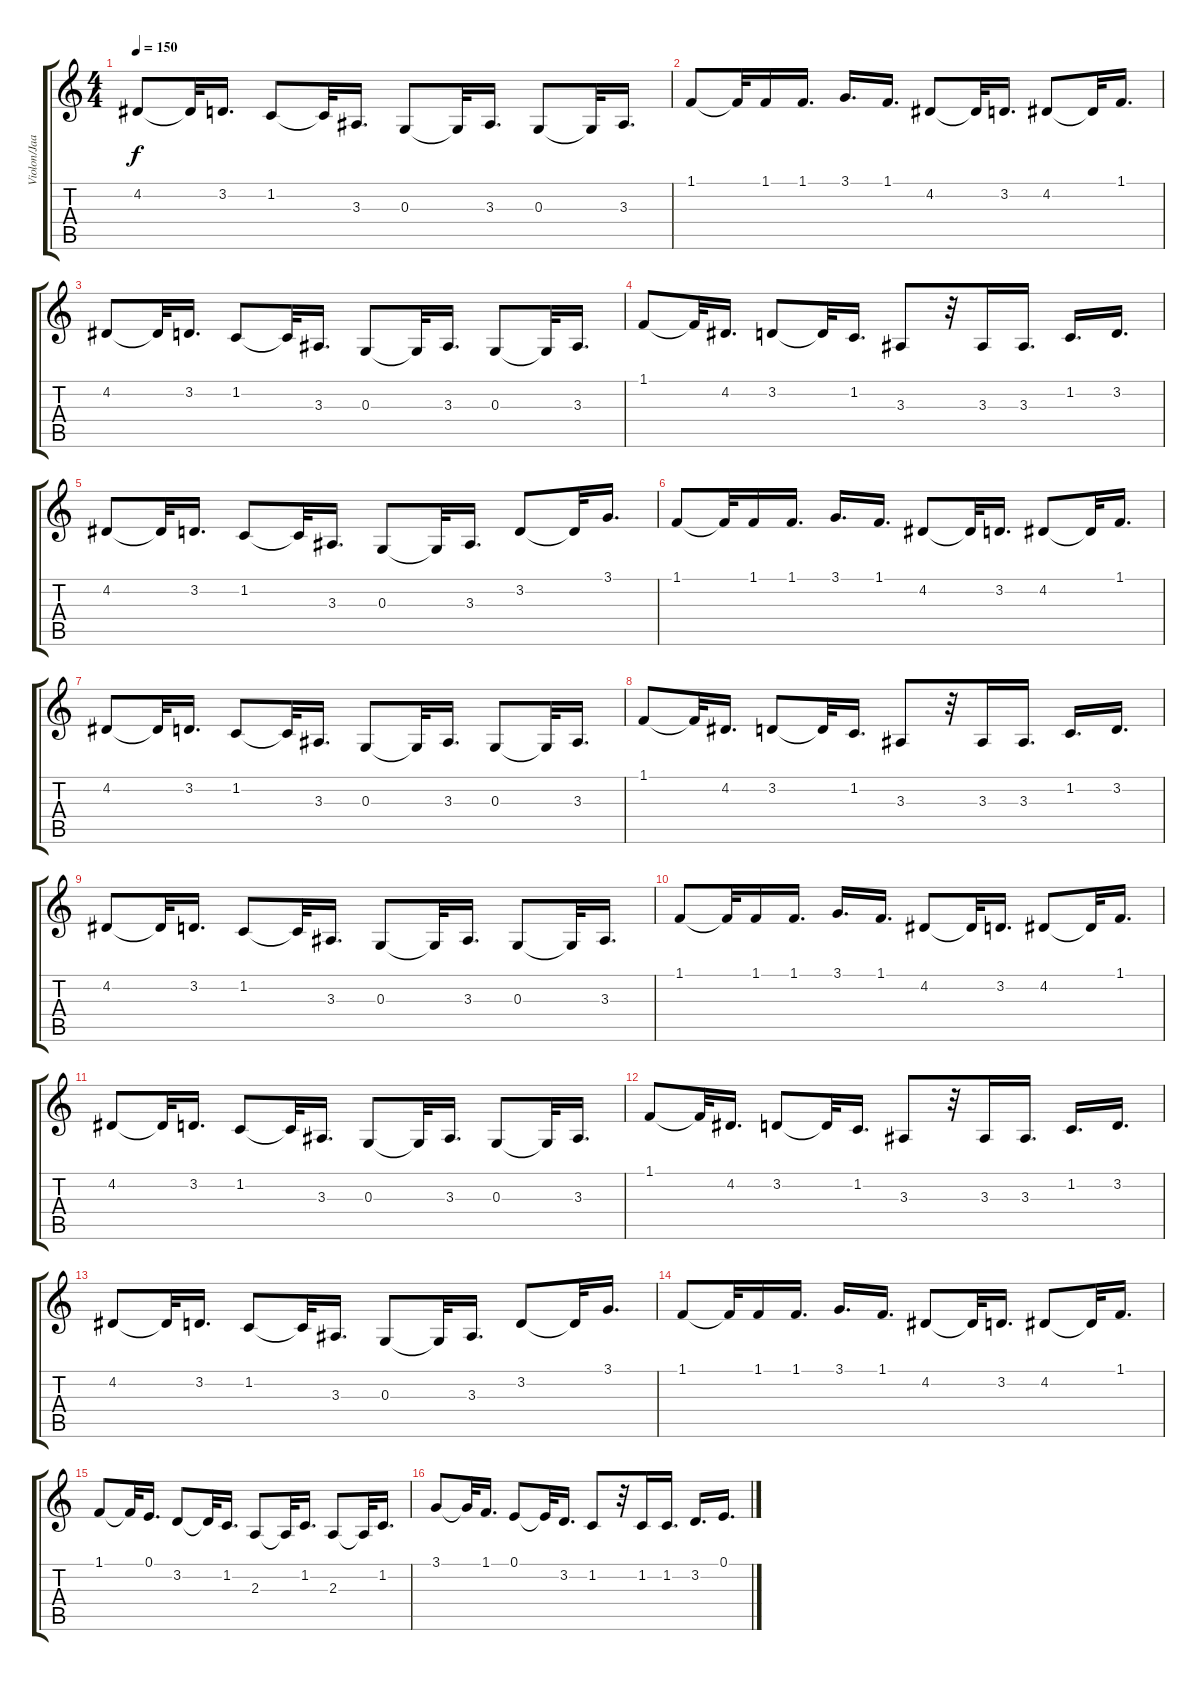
\track ("Violon/Jaakko" "Violon/Jaa") {instrument violin}
\staff {score tabs}
\tuning (E4 B3 G3 D3 A2 E2) {hide}
\ts (4 4)
\tempo 150
\clef g2
\ks c
4.2.8{dy f} 4.2{t}.32 3.2.16{d} 1.2.8 1.2{t}.32 3.3.16{d} 0.3.8 0.3{t}.32 3.3.16{d} 0.3.8 0.3{t}.32 3.3.16{d} |
1.1.8 1.1{t}.32 1.1.16 1.1.16{d} 3.1.16{d} 1.1.16{d} 4.2.8 4.2{t}.32 3.2.16{d} 4.2.8 4.2{t}.32 1.1.16{d} |
4.2.8 4.2{t}.32 3.2.16{d} 1.2.8 1.2{t}.32 3.3.16{d} 0.3.8 0.3{t}.32 3.3.16{d} 0.3.8 0.3{t}.32 3.3.16{d} |
1.1.8 1.1{t}.32 4.2.16{d} 3.2.8 3.2{t}.32 1.2.16{d} 3.3.8 r.32 3.3.16 3.3.16{d} 1.2.16{d} 3.2.16{d} |
4.2.8 4.2{t}.32 3.2.16{d} 1.2.8 1.2{t}.32 3.3.16{d} 0.3.8 0.3{t}.32 3.3.16{d} 3.2.8 3.2{t}.32 3.1.16{d} |
1.1.8 1.1{t}.32 1.1.16 1.1.16{d} 3.1.16{d} 1.1.16{d} 4.2.8 4.2{t}.32 3.2.16{d} 4.2.8 4.2{t}.32 1.1.16{d} |
4.2.8 4.2{t}.32 3.2.16{d} 1.2.8 1.2{t}.32 3.3.16{d} 0.3.8 0.3{t}.32 3.3.16{d} 0.3.8 0.3{t}.32 3.3.16{d} |
1.1.8 1.1{t}.32 4.2.16{d} 3.2.8 3.2{t}.32 1.2.16{d} 3.3.8 r.32 3.3.16 3.3.16{d} 1.2.16{d} 3.2.16{d} |
4.2.8 4.2{t}.32 3.2.16{d} 1.2.8 1.2{t}.32 3.3.16{d} 0.3.8 0.3{t}.32 3.3.16{d} 0.3.8 0.3{t}.32 3.3.16{d} |
1.1.8 1.1{t}.32 1.1.16 1.1.16{d} 3.1.16{d} 1.1.16{d} 4.2.8 4.2{t}.32 3.2.16{d} 4.2.8 4.2{t}.32 1.1.16{d} |
4.2.8 4.2{t}.32 3.2.16{d} 1.2.8 1.2{t}.32 3.3.16{d} 0.3.8 0.3{t}.32 3.3.16{d} 0.3.8 0.3{t}.32 3.3.16{d} |
1.1.8 1.1{t}.32 4.2.16{d} 3.2.8 3.2{t}.32 1.2.16{d} 3.3.8 r.32 3.3.16 3.3.16{d} 1.2.16{d} 3.2.16{d} |
4.2.8 4.2{t}.32 3.2.16{d} 1.2.8 1.2{t}.32 3.3.16{d} 0.3.8 0.3{t}.32 3.3.16{d} 3.2.8 3.2{t}.32 3.1.16{d} |
1.1.8 1.1{t}.32 1.1.16 1.1.16{d} 3.1.16{d} 1.1.16{d} 4.2.8 4.2{t}.32 3.2.16{d} 4.2.8 4.2{t}.32 1.1.16{d} |
1.1.8 1.1{t}.32 0.1.16{d} 3.2.8 3.2{t}.32 1.2.16{d} 2.3.8 2.3{t}.32 1.2.16{d} 2.3.8 2.3{t}.32 1.2.16{d} |
3.1.8 3.1{t}.32 1.1.16{d} 0.1.8 0.1{t}.32 3.2.16{d} 1.2.8 r.32 1.2.16 1.2.16{d} 3.2.16{d} 0.1.16{d}
